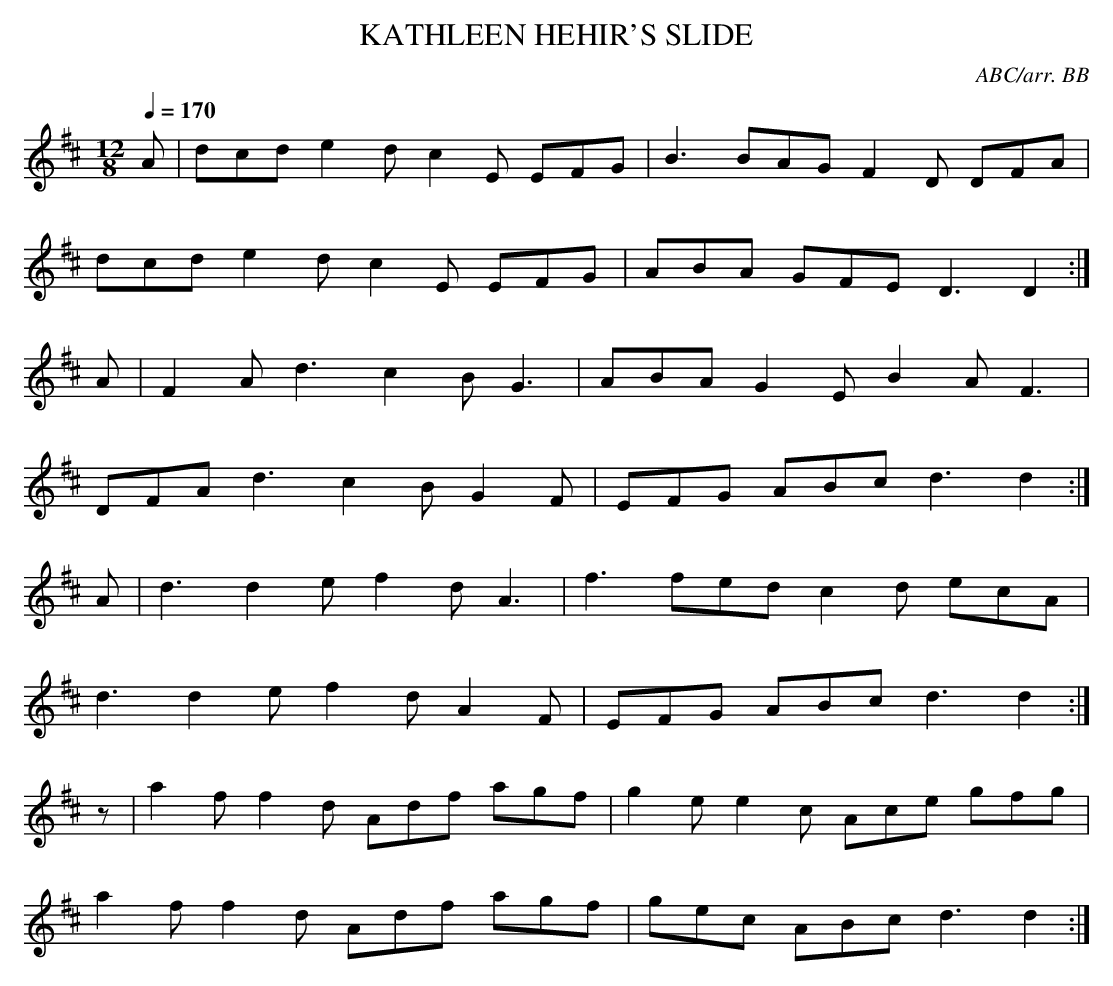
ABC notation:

X:1
T:KATHLEEN HEHIR'S SLIDE
C:ABC/arr. BB
M:12/8
L:1/8
Q:1/4=170
K:D
A|dcd e2d c2E EFG|B3 BAG F2D DFA|
dcd e2d c2E EFG|ABA GFE D3 D2 :|
A|F2A d3 c2B G3|ABA G2E B2A F3|
DFA d3 c2B G2F|EFG ABc d3 d2 :|
A|d3 d2e f2d A3|f3 fed c2d ecA|
d3 d2e f2d A2F|EFG ABc d3 d2 :|
z|a2f f2d Adf agf|g2e e2c Ace gfg|
a2f f2d Adf agf|gec ABc d3 d2 :|
